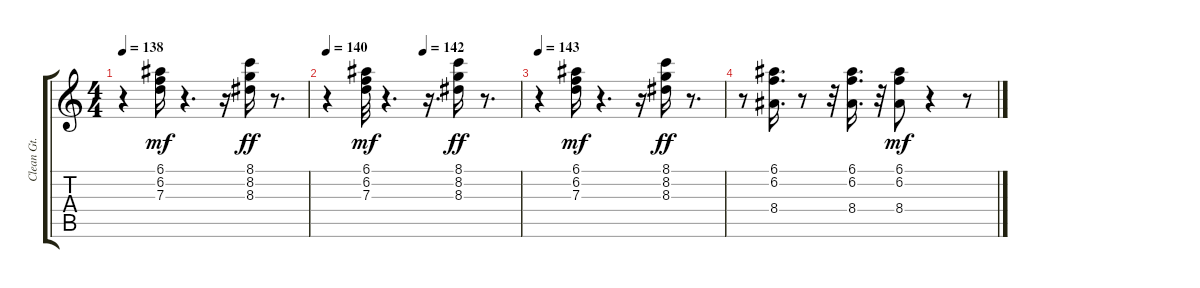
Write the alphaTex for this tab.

\track ("Clean Gt.           " "Clean Gt. ") {instrument electricguitarclean}
\staff {score tabs}
\tuning (E4 B3 G3 D3 A2 E2) {hide}
\ts (4 4)
\tempo 138
\clef g2
\ks c
r.4{dy mf} (6.1 6.2 7.3).16 r.4{d} r.16 (8.1 8.2 8.3).16{dy ff} r.8{d} |
\tempo 140
\tempo (142 0.5)
r.4 (6.1 6.2 7.3).32{dy mf} r.4{d} r.16{d} (8.1 8.2 8.3).16{dy ff} r.8{d} |
\tempo 143
r.4 (6.1 6.2 7.3).16{dy mf} r.4{d} r.16 (8.1 8.2 8.3).16{dy ff} r.8{d} |
r.8 (6.1 6.2 8.4).16{d} r.8 r.32 (6.1 6.2 8.4).16{d} r.32 (6.1 6.2 8.4).8{dy mf} r.4 r.8
